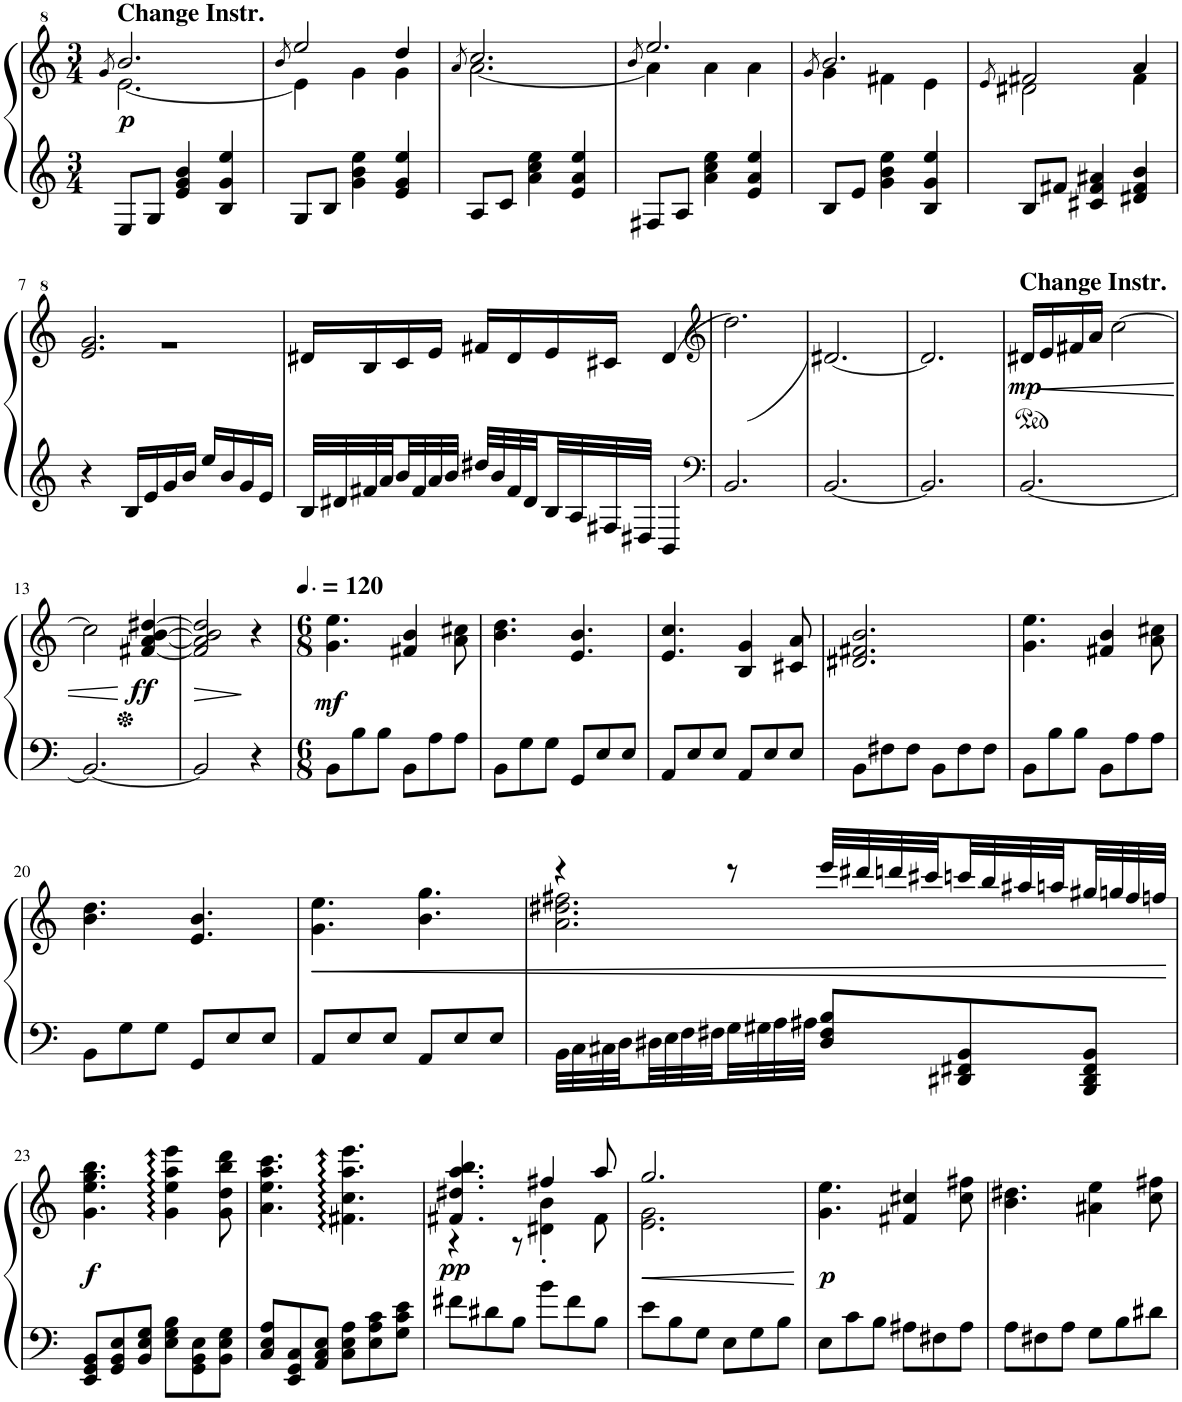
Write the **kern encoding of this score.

**kern	**kern	**dynam
*part1	*part1	*part1
*staff2	*staff1	*staff1/2
*I"Piano	*	*
*I'Pno.	*	*
*clefG2	*clefG^2	*
*Trd-7c-12	*Trd-7c-12	*
*k[]	*k[]	*
*M3/4	*M3/4	*
=1	=1	=1
.	8qgg/	.
*	*^	*
!	!LO:TX:a:B:t=Change Instr.	!	!
!	!	!	!LO:DY:b
8E/L	2.bb/	[2.ee\	p
8G/J	.	.	.
4e/ 4g/ 4b/	.	.	.
4B/ 4g/ 4ee/	.	.	.
=2	=2	=2	=2
.	8qbb/	.	.
8G/L	2eee/	4ee\]	.
8B/J	.	.	.
4g\ 4b\ 4ee\	.	4gg\	.
4e/ 4g/ 4ee/	4ddd/	4gg\	.
=3	=3	=3	=3
.	8qaa/	.	.
8A/L	2.ccc/	[2.aa\	.
8c/J	.	.	.
4a\ 4cc\ 4ee\	.	.	.
4e/ 4a/ 4ee/	.	.	.
=4	=4	=4	=4
.	8qbb/	.	.
8F#X/L	2.eee/	4aa\]	.
8A/J	.	.	.
4a\ 4cc\ 4ee\	.	4aa\	.
4e/ 4a/ 4ee/	.	4aa\	.
=5	=5	=5	=5
.	8qgg/	.	.
8B/L	2.bb/	4gg\	.
8e/J	.	.	.
4g\ 4b\ 4ee\	.	4ff#X\	.
4B/ 4g/ 4ee/	.	4ee\	.
=6	=6	=6	=6
.	8qee/	.	.
8B/L	2ff#X/	2dd#X\	.
8f#X/J	.	.	.
4c#X/ 4f#/ 4a#X/	.	.	.
4d#X/ 4f#/ 4b/	4aa/	4ff#\	.
!!LO:LB:g=z	!!
=7	=7	=7	=7
4r	2.ee/ 2.gg/	2.r	.
16B/LL	.	.	.
16e/	.	.	.
16g/	.	.	.
16b/JJ	.	.	.
16ee/LL	.	.	.
16b/	.	.	.
16g/	.	.	.
16e/JJ	.	.	.
*	*v	*v	*
=8	=8	=8
32B/LLL	16dd#X/LL	.
32d#X/	.	.
32f#X/	16b/	.
32a/	.	.
32b/	16cc/	.
32f#/	.	.
32a/	16ee/JJ	.
32b/JJJ	.	.
32dd#X/LLL	16ff#X/LL	.
32b/	.	.
32f#/	16dd#/	.
32d#/	.	.
32B/	16ee/	.
32A/	.	.
32F#X/	16cc#X/JJ	.
32D#X/JJJ	.	.
[4BB/	[4dd#/	.
=9	=9	=9
*clefF4	*clefG2	*
2.BB/]	2.dd#\]	.
=10	=10	=10
[2.BB/	[2.d#X/	.
=11	=11	=11
2.BB/]	2.d#/]	.
=12	=12	=12
*	*ped	*
!	!LO:TX:a:B:t=Change Instr.	!
!	!	!LO:DY:b
[2.BB/	16d#X/LL	mp
!	!	!LO:HP:b
.	16e/	<
.	16f#X/	.
.	16a/JJ	.
.	[2cc\	.
!!LO:LB:g=z
=13	=13	=13
2.BB/_	2cc\]	.
*	*Xped	*
!	!	!LO:DY:n=1:b
.	[4f#X/ [4a/ [4b/ [4dd#X/	[ ff
=14	=14	=14
!	!	!LO:HP:b
2BB/]	2f#/] 2a/] 2b/] 2dd#/]	>
4r	4r	]
=15	=15	=15
*M6/8	*M6/8	*
*	*MM180	*
!	!	!LO:DY:b
8BB\L	4.g\ 4.ee\	mf
8B\	.	.
8B\J	.	.
8BB\L	4f#X/ 4b/	.
8A\	.	.
8A\J	8a\ 8cc#X\	.
=16	=16	=16
8BB\L	4.b\ 4.dd\	.
8G\	.	.
8G\J	.	.
8GG/L	4.e/ 4.b/	.
8E/	.	.
8E/J	.	.
=17	=17	=17
8AA/L	4.e/ 4.cc/	.
8E/	.	.
8E/J	.	.
8AA/L	4B/ 4g/	.
8E/	.	.
8E/J	8c#X/ 8a/	.
=18	=18	=18
8BB\L	2.d#X/ 2.f#X/ 2.b/	.
8F#X\	.	.
8F#\J	.	.
8BB\L	.	.
8F#\	.	.
8F#\J	.	.
=19	=19	=19
8BB\L	4.g\ 4.ee\	.
8B\	.	.
8B\J	.	.
8BB\L	4f#X/ 4b/	.
8A\	.	.
8A\J	8a\ 8cc#X\	.
!!LO:LB:g=z
=20	=20	=20
8BB\L	4.b\ 4.dd\	.
8G\	.	.
8G\J	.	.
8GG/L	4.e/ 4.b/	.
8E/	.	.
8E/J	.	.
=21	=21	=21
!	!	!LO:HP:b
8AA/L	4.g\ 4.ee\	<
8E/	.	.
8E/J	.	.
8AA/L	4.b\ 4.gg\	.
8E/	.	.
8E/J	.	.
=22	=22	=22
*	*^	*
32BB\LLL	4r	2.a\ 2.dd#X\ 2.ff#X\	.
32C\	.	.	.
32C#X\	.	.	.
32D\	.	.	.
32D#X\	.	.	.
32E\	.	.	.
32F\	.	.	.
32F#X\	.	.	.
32G\	8r	.	.
32G#X\	.	.	.
32A\	.	.	.
32A#X\JJJ	.	.	.
8D#/ 8F#/ 8B/L	32eee/LLL	.	.
.	32ddd#X/	.	.
.	32dddn/	.	.
.	32ccc#X/	.	.
8DD#X/ 8FF#X/ 8BB/	32cccn/	.	.
.	32bb/	.	.
.	32aa#X/	.	.
.	32aan/	.	.
8BBB/ 8DD#/ 8FF#/ 8BB/J	32gg#X/	.	.
.	32ggn/	.	.
.	32ff#/	.	.
.	32ffn/JJJ	.	.
*	*v	*v	*
.	.	[
!!LO:LB:g=z
=23	=23	=23
!	!	!LO:DY:b
8EE/ 8GG/ 8BB/L	4.g\ 4.ee\ 4.gg\ 4.bb\	f
8GG/ 8BB/ 8E/	.	.
8BB/ 8E/ 8G/J	.	.
8E\ 8G\ 8B\L	4g\ 4ee\ 4aa\ 4eee\	.
8GG\ 8BB\ 8E\	.	.
8BB\ 8E\ 8G\J	8g\ 8dd\ 8bb\ 8ddd\	.
=24	=24	=24
8C/ 8E/ 8A/L	4.a\ 4.ee\ 4.aa\ 4.ccc\	.
8EE/ 8GG/ 8C/	.	.
8AA/ 8C/ 8E/J	.	.
8C\ 8E\ 8A\L	4.f#X\ 4.cc\ 4.aa\ 4.eee\	.
8E\ 8A\ 8c\	.	.
8G\ 8c\ 8e\J	.	.
=25	=25	=25
*	*^	*
!	!	!	!LO:DY:b
8f#X\L	4.f#X/ 4.dd#X/ 4.aa/ 4.bb/	4r	pp
8d#X\	.	.	.
8B\J	.	8r	.
8b\L	4ff#X/	4d#X\' 4b\'	.
8f#\	.	.	.
8B\J	8aa/	8f#\	.
=26	=26	=26	=26
!	!	!	!LO:HP:b
8e\L	2.gg/	2.e\ 2.g\	<
8B\	.	.	.
8G\J	.	.	.
8E\L	.	.	.
8G\	.	.	.
8B\J	.	.	.
*	*v	*v	*
.	.	[
=27	=27	=27
!	!	!LO:DY:b
8E\L	4.g\ 4.ee\	p
8c\	.	.
8B\J	.	.
8A#X\L	4f#X/ 4cc#X/	.
8F#X\	.	.
8A#\J	8cc#\ 8ff#X\	.
=28	=28	=28
8A\L	4.b\ 4.dd#X\	.
8F#X\	.	.
8A\J	.	.
8G\L	4a#X\ 4ee\	.
8B\	.	.
8d#X\J	8cc\ 8ff#X\	.
=	=	=
*-	*-	*-
